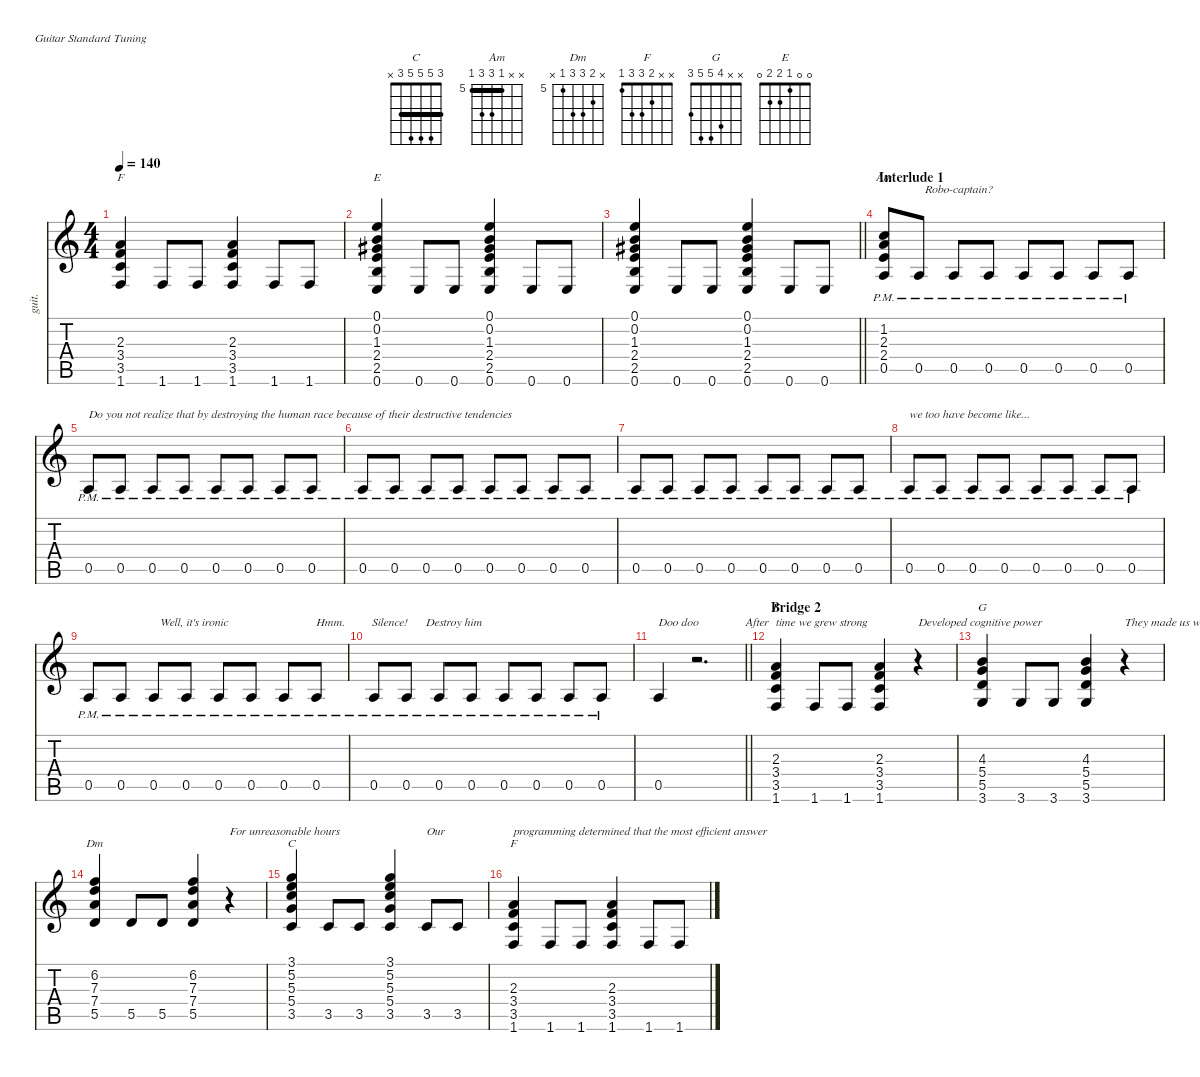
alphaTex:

\defaultSystemsLayout 4
\hideDynamics
\bracketExtendMode nobrackets
\otherSystemsTrackNameOrientation horizontal
\track ("Guitar1,2" "guit.") {defaultSystemsLayout 4 instrument acousticguitarnylon}
\staff {score tabs}
\tuning (E4 B3 G3 D3 A2 E2)
\chord ("C" 3 5 5 5 3 x) {showfingering false barre 3}
\chord ("Am" x x 5 7 7 5) {firstfret 5 showfingering false barre 5}
\chord ("Dm" x 6 7 7 5 x) {firstfret 5 showfingering false}
\chord ("F" x x 2 3 3 1) {showfingering false}
\chord ("G" x x 4 5 5 3) {showfingering false}
\chord ("E" 0 0 1 2 2 0) {showfingering false}
\ts (4 4)
\tempo 140
\clef g2
\ks aminor
(2.3 3.4 3.5 1.6).4{ch "F" dy f beam Up} 1.6.8{beam Up} 1.6.8{beam Up} (2.3 3.4 3.5 1.6).4{beam Up} 1.6.8{beam Up} 1.6.8{beam Up} |
(0.1 0.2 1.3{acc #} 2.4 2.5 0.6).4{ch "E" beam Up} 0.6.8{dy mf beam Up} 0.6.8{beam Up} (0.1 0.2 1.3{acc #} 2.4 2.5 0.6).4{dy f beam Up} 0.6.8{dy mf beam Up} 0.6.8{beam Up} |
\barLineRight lightlight
(0.1 0.2 1.3{acc #} 2.4 2.5 0.6).4{dy f beam Up} 0.6.8{dy mf beam Up} 0.6.8{beam Up} (0.1 0.2 1.3{acc #} 2.4 2.5 0.6).4{dy f beam Up} 0.6.8{dy mf beam Up} 0.6.8{beam Up} |
\section ("" "Interlude 1")
(2.3{pm} 2.4{pm} 0.5{pm} 1.2{pm}).8{ch "Am" dy f beam Up} 0.5{pm}.8{txt "  Robo-captain?" dy mf beam Up} 0.5{pm}.8{beam Up} 0.5{pm}.8{beam Up} 0.5{pm}.8{beam Up} 0.5{pm}.8{beam Up} 0.5{pm}.8{beam Up} 0.5{pm}.8{beam Up} |
0.5{pm}.8{txt "Do you not realize that by destroying the human race because of their destructive tendencies" beam Up} 0.5{pm}.8{beam Up} 0.5{pm}.8{beam Up} 0.5{pm}.8{beam Up} 0.5{pm}.8{beam Up} 0.5{pm}.8{beam Up} 0.5{pm}.8{beam Up} 0.5{pm}.8{beam Up} |
0.5{pm}.8{beam Up} 0.5{pm}.8{beam Up} 0.5{pm}.8{beam Up} 0.5{pm}.8{beam Up} 0.5{pm}.8{beam Up} 0.5{pm}.8{beam Up} 0.5{pm}.8{beam Up} 0.5{pm}.8{beam Up} |
0.5{pm}.8{beam Up} 0.5{pm}.8{beam Up} 0.5{pm}.8{beam Up} 0.5{pm}.8{beam Up} 0.5{pm}.8{beam Up} 0.5{pm}.8{beam Up} 0.5{pm}.8{beam Up} 0.5{pm}.8{beam Up} |
0.5{pm}.8{txt "we too have become like..." beam Up} 0.5{pm}.8{beam Up} 0.5{pm}.8{beam Up} 0.5{pm}.8{beam Up} 0.5{pm}.8{beam Up} 0.5{pm}.8{beam Up} 0.5{pm}.8{beam Up} 0.5{pm}.8{beam Up} |
0.5{pm}.8{beam Up} 0.5{pm}.8{beam Up} 0.5{pm}.8{txt "  Well, it's ironic" beam Up} 0.5{pm}.8{beam Up} 0.5{pm}.8{beam Up} 0.5{pm}.8{beam Up} 0.5{pm}.8{beam Up} 0.5{pm}.8{txt "\nHmm.         Silence!      Destroy him" beam Up} |
0.5{pm}.8{beam Up} 0.5{pm}.8{beam Up} 0.5{pm}.8{beam Up} 0.5{pm}.8{beam Up} 0.5{pm}.8{beam Up} 0.5{pm}.8{beam Up} 0.5{pm}.8{beam Up} 0.5{pm}.8{beam Up} |
\barLineRight lightlight
0.5.4{txt "\nDoo doo" beam Up} r.2{d txt "\n                After " beam Up} |
\section ("" "Bridge 2")
(2.3 3.4 3.5 1.6).4{ch "F" txt "\ntime we grew strong" dy f beam Up} 1.6.8{beam Up} 1.6.8{beam Up} (2.3 3.4 3.5 1.6).4{beam Up} r.4{txt "Developed cognitive power" beam Up} |
(4.3 5.4 5.5 3.6).4{ch "G" beam Up} 3.6.8{beam Up} 3.6.8{beam Up} (4.3 5.4 5.5 3.6).4{beam Up} r.4{txt "\nThey made us work for too long" beam Up} |
(6.2 7.3 7.4 5.5).4{ch "Dm" beam Up} 5.5.8{beam Up} 5.5.8{beam Up} (6.2 7.3 7.4 5.5).4{beam Up} r.4{txt "For unreasonable hours" beam Up} |
(3.1 5.2 5.3 5.4 3.5).4{ch "C" beam Up} 3.5.8{beam Up} 3.5.8{beam Up} (3.1 5.2 5.3 5.4 3.5).4{beam Up} 3.5.8{txt "\nOur " beam Up} 3.5.8{beam Up} |
(2.3 3.4 3.5 1.6).4{ch "F" txt "\nprogramming determined that the most efficient answer" beam Up} 1.6.8{beam Up} 1.6.8{beam Up} (2.3 3.4 3.5 1.6).4{beam Up} 1.6.8{beam Up} 1.6.8{beam Up}
